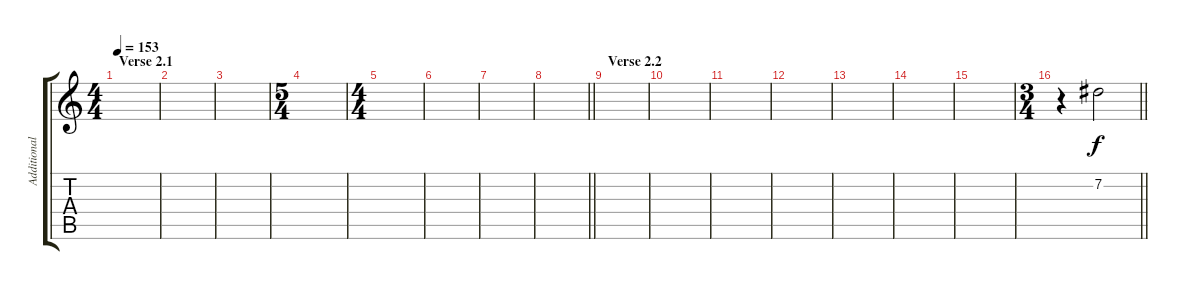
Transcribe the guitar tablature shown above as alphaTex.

\track ("Additional guitar" "Additional") {instrument overdrivenguitar}
\staff {score tabs}
\tuning (Db4 Ab3 E3 B2 Gb2 B1) {hide}
\ts (4 4)
\section ("" "Verse 2.1")
\tempo 153
\clef g2
\ks c
|
|
|
\ts (5 4)
|
\ts (4 4)
|
|
|
\barLineRight lightlight
|
\section ("" "Verse 2.2")
|
|
|
|
|
|
|
\ts (3 4)
\barLineRight lightlight
r.4 7.2{sl}.2
